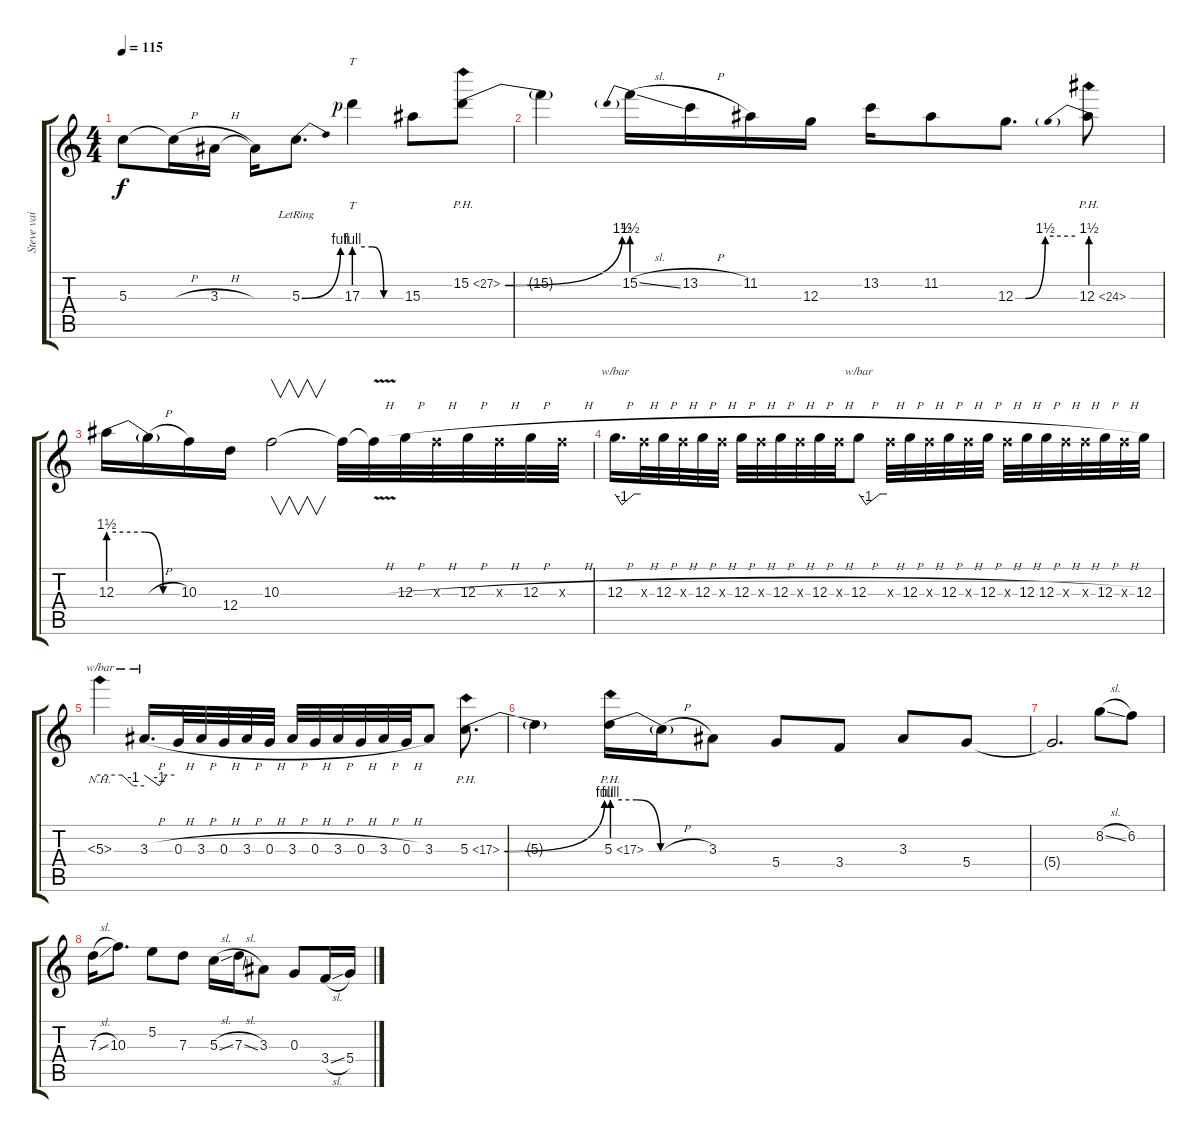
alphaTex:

\track ("Steve vai" "Steve vai") {instrument distortionguitar}
\staff {score tabs}
\tuning (E4 B3 G3 D3 A2 E2) {hide}
\ts (4 4)
\tempo 115
\clef g2
\ks c
5.3{t}.8{dy f} 5.3{h t}.16 3.3{h}.16 3.3{t}.16 5.3{be (bend 0 0 60 4) lr}.8{d} 17.3{be (custom 0 4 23 4 38 0 45 0 50 0 60 0) rf 1}.4{tt} 15.3.8 15.2{be (bend 0 0 60 6) ph 12}.8 |
15.2{t}.4 15.2{be (prebend 0 6 60 6) sl}.16 13.2{h}.16 11.2.16 12.3.16 13.2.16 11.2.8 12.3{be (custom 0 0 10 0 30 6 60 6)}.8{d} 12.3{be (prebend 0 6 60 6) ph 12}.8 |
12.3{be (custom 0 6 30 6 45 0 60 0)}.16 12.3{h t}.16 10.3.16 12.4.16 10.3.2{v} 10.3{t}.32 10.3{v h t}.32 12.3{h}.32 10.3{h x}.32 12.3{h}.32 10.3{h x}.32 12.3{h}.32 10.3{h x}.32 |
12.3{h}.16{d tbe (custom default 0 0 16 -4 45 0 60 0)} 10.3{h x}.32 12.3{h}.32 10.3{h x}.32 12.3{h}.32 10.3{h x}.32 12.3{h}.32 10.3{h x}.32 12.3{h}.32 10.3{h x}.32 12.3{h}.32 10.3{h x}.32 12.3{h}.8{tbe (custom default 0 0 16 -4 45 0 60 0)} 10.3{h x}.32 12.3{h}.32 10.3{h x}.32 12.3{h}.32 10.3{h x}.32 12.3{h}.32 10.3{h x}.32 12.3{h}.32 12.3{h}.32 10.3{h x}.32 10.3{h x}.32 12.3{h}.32 10.3{h x}.32 12.3.32 |
5.3{nh}.4{tbe (custom default 0 0 30 0 45 -4 60 -4)} 3.3{h}.16{d tbe (custom default 0 0 30 -4 45 0 60 0)} 0.3{h}.32 3.3{h}.32 0.3{h}.32 3.3{h}.32 0.3{h}.32 3.3{h}.32 0.3{h}.32 3.3{h}.32 0.3{h}.32 3.3{h}.32 0.3{h}.32 3.3.8 5.3{be (bend 0 0 60 4) ph 12}.8{d} |
5.3{t}.4 5.3{be (custom 0 4 15 4 30 0 60 0) ph 12}.16 5.3{h t}.16 3.3.8 5.4.8 3.4.8 3.3.8 5.4.8 |
5.4{t}.2{d} 8.2{sl}.8 6.2.8 |
7.3{sl}.16 10.3.8{d} 5.2.8 7.3.8 5.3{sl}.16 7.3{sl}.16 3.3.8 0.3.8 3.4{sl}.16 5.4{sl}.16
